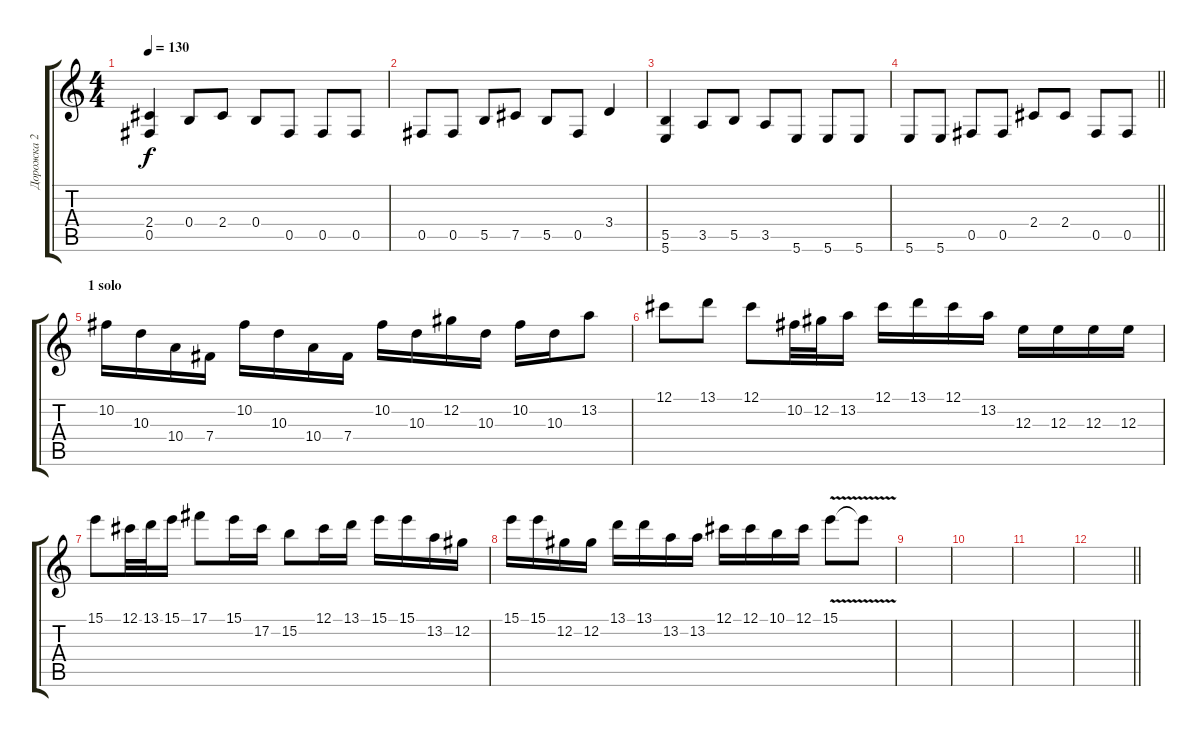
\track ("Дорожка 2" "Дорожка 2") {instrument distortionguitar}
\staff {score tabs}
\tuning (Db4 Ab3 E3 B2 Gb2 B1) {hide}
\ts (4 4)
\tempo 130
\clef g2
\ks c
(2.4 0.5).4{dy f} 0.4.8 2.4.8 0.4.8 0.5.8 0.5.8 0.5.8 |
0.5.8 0.5.8 5.5.8 7.5.8 5.5.8 0.5.8 3.4.4 |
(5.5 5.6).4 3.5.8 5.5.8 3.5.8 5.6.8 5.6.8 5.6.8 |
\barLineRight lightlight
5.6.8 5.6.8 0.5.8 0.5.8 2.4.8 2.4.8 0.5.8 0.5.8 |
\section ("" "1 solo")
10.2.16 10.3.16 10.4.16 7.4.16 10.2.16 10.3.16 10.4.16 7.4.16 10.2.16 10.3.16 12.2.16 10.3.16 10.2.16 10.3.16 13.2.8 |
12.1.8 13.1.8 12.1.8 10.2.32 12.2.32 13.2.16 12.1.16 13.1.16 12.1.16 13.2.16 12.3.16 12.3.16 12.3.16 12.3.16 |
15.1.8 12.1.32 13.1.32 15.1.16 17.1.8 15.1.16 17.2.16 15.2.8 12.1.16 13.1.16 15.1.16 15.1.16 13.2.16 12.2.16 |
15.1.16 15.1.16 12.2.16 12.2.16 13.1.16 13.1.16 13.2.16 13.2.16 12.1.16 12.1.16 10.1.16 12.1.16 15.1{v}.8 15.1{t}.8 |
|
|
|
\barLineRight lightlight
